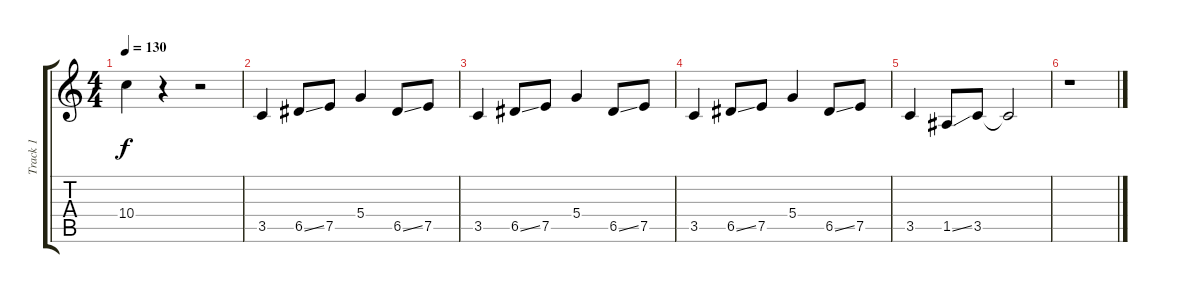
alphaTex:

\track ("Track 1" "Track 1") {instrument electricguitarclean}
\staff {score tabs}
\tuning (E4 B3 G3 D3 A2 E2) {hide}
\ts (4 4)
\tempo 130
\clef g2
\ks c
10.4.4{dy f} r.4 r.2 |
3.5.4 6.5{ss}.8 7.5.8 5.4.4 6.5{ss}.8 7.5.8 |
3.5.4 6.5{ss}.8 7.5.8 5.4.4 6.5{ss}.8 7.5.8 |
3.5.4 6.5{ss}.8 7.5.8 5.4.4 6.5{ss}.8 7.5.8 |
3.5.4 1.5{ss}.8 3.5.8 3.5{t}.2 |
r.1
